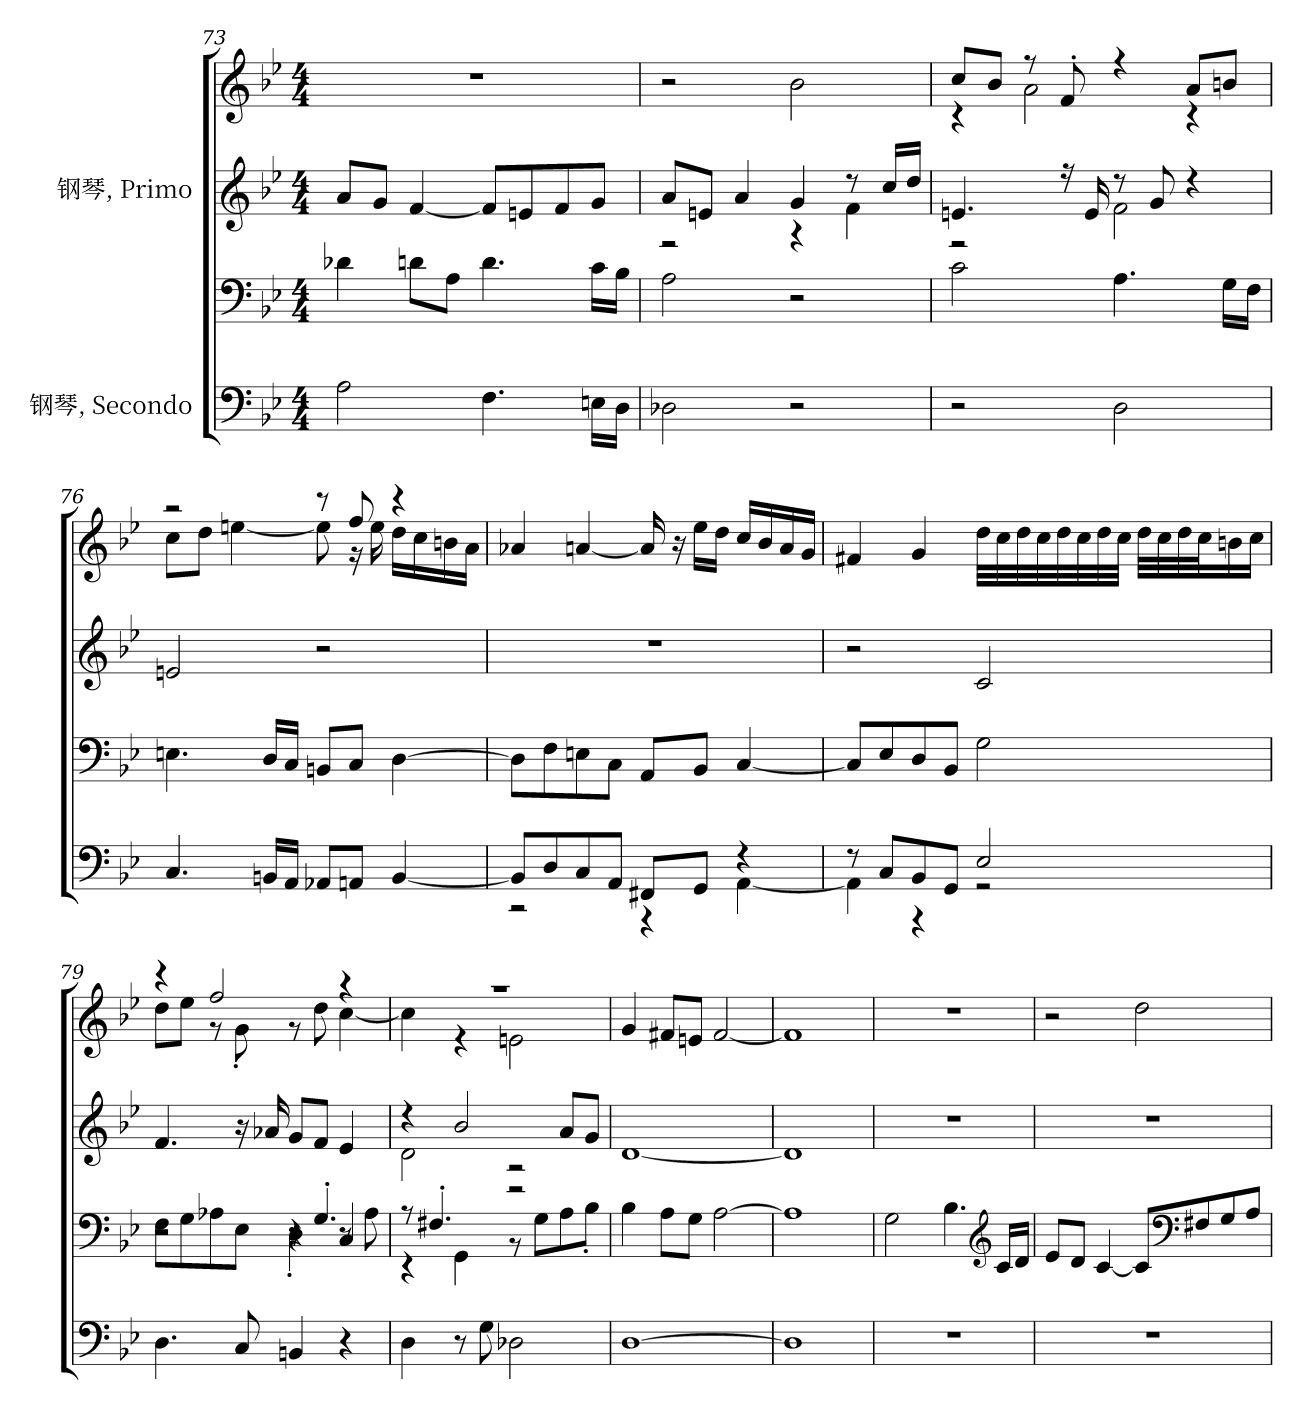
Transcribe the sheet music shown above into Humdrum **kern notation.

**kern	**kern	**kern	**kern
*part2	*part2	*part1	*part1
*staff4	*staff3	*staff2	*staff1
*I"钢琴, Secondo	*	*I"钢琴, Primo	*
*clefF4	*clefF4	*clefG2	*clefG2
*k[b-e-]	*k[b-e-]	*k[b-e-]	*k[b-e-]
*M4/4	*M4/4	*M4/4	*M4/4
=73	=73	=73	=73
2A\	4d-X\	8a/L	1r
.	.	8g/J	.
.	8dn\L	[4f/	.
.	8A\J	.	.
4.F\	4.d\	8f/L]	.
.	.	8en/	.
.	.	8f/	.
16En\LL	16c\LL	8g/J	.
16D\JJ	16B-\JJ	.	.
=74	=74	=74	=74
*	*	*^	*
2D-X\	2A\	8a/L	2r	2r
.	.	8en/J	.	.
.	.	4a/	.	.
2r	2r	4g/	4r	2b-\
.	.	8r	4f\	.
.	.	16cc/LL	.	.
.	.	16dd/JJ	.	.
!!LO:LB:g=z
=75	=75	=75	=75	=75
*	*	*	*	*^
2r	2c\	4.en/	2r	8cc/L	4r
.	.	.	.	8b-/J	.
.	.	.	.	8r	2a\
.	.	16r	.	8f'/	.
.	.	16e/	.	.	.
2D\	4.A\	8r	2f\	4r	.
.	.	8g/	.	.	.
.	.	4r	.	8a/L	4r
.	16G\LL	.	.	8bn/J	.
.	16F\JJ	.	.	.	.
*	*	*v	*v	*	*
=76	=76	=76	=76	=76
4.C/	4.En\	2en/	2r	8cc\L
.	.	.	.	8dd\J
.	.	.	.	[4een\
16BBn/LL	16D/LL	.	.	.
16AA/JJ	16C/JJ	.	.	.
8AA-X/L	8BBn/L	2r	8r	8ee\]
8AAn/J	8C/J	.	8ff/	16r
.	.	.	.	16ee\
[4BB/	[4D\	.	4r	16dd\LL
.	.	.	.	16cc\
.	.	.	.	16bn\
.	.	.	.	16a\JJ
*	*	*	*v	*v
=77	=77	=77	=77
*^	*	*	*
8BB/L]	2r	8D\L]	1r	4a-X/
8D/	.	8F\	.	.
8C/	.	8En\	.	[4an/
8AA/J	.	8C\J	.	.
8FF#X/L	4r	8AA/L	.	16a/]
.	.	.	.	16r
8GG/J	.	8BB-/J	.	16ee-\LL
.	.	.	.	16dd\JJ
4r	[4AA\	[4C/	.	16cc/LL
.	.	.	.	16b-/
.	.	.	.	16a/
.	.	.	.	16g/JJ
!!LO:LB:g=z
=78	=78	=78	=78	=78
8r	4AA\]	8C/L]	2r	4f#X/
8C/L	.	8E-/	.	.
8BB-/	4r	8D/	.	4g/
8GG/J	.	8BB-/J	.	.
2E-/	2r	2G\	2c/	32dd\LLL
.	.	.	.	32cc\
.	.	.	.	32dd\
.	.	.	.	32cc\
.	.	.	.	32dd\
.	.	.	.	32cc\
.	.	.	.	32dd\
.	.	.	.	32cc\JJJ
.	.	.	.	32dd\LLL
.	.	.	.	32cc\
.	.	.	.	32dd\
.	.	.	.	32cc\J
.	.	.	.	16bn\
.	.	.	.	16cc\JJ
*v	*v	*	*	*
=79	=79	=79	=79
*	*^	*	*^
*	*	*^	*	*	*
4.D\	2r	8F\L	2r	4.f/	4r	8dd\L
.	.	8G\	.	.	.	8ee-\J
.	.	8A-X\	.	.	2ff/	8r
8C/	.	8E-\J	.	16r	.	8g'\
.	.	.	.	16a-X/	.	.
4BBn/	8r	4D'\	4r	8g/L	.	8r
.	4.G'/	.	.	8f/J	.	8dd\
4r	.	8r	4C/	4e-/	4r	[4cc\
.	.	8A-\	.	.	.	.
*	*	*v	*v	*	*	*
=80	=80	=80	=80	=80	=80
*	*	*	*^	*	*
4D\	8r	4r	4r	2d\	1r	4cc\]
.	4.F#X'/	.	.	.	.	.
8r	.	4GG\	2b-/	.	.	4r
8G\	.	.	.	.	.	.
2D-X\	2r	8r	.	2r	.	2en\
.	.	8G\L	.	.	.	.
.	.	8A\	8a/L	.	.	.
.	.	8B-'\J	8g/J	.	.	.
*	*v	*v	*	*	*	*
*	*	*v	*v	*	*
*	*	*	*v	*v
!!LO:PB:g=z
=81	=81	=81	=81
[1D	4B-\	[1d	4g/
.	8A\L	.	8f#X/L
.	8G\J	.	8en/J
.	[2A\	.	[2f#/
=82	=82	=82	=82
1D]	1A]	1d]	1f#]
=83	=83	=83	=83
1r	2G\	1r	1r
.	4.B-\	.	.
*	*clefG2	*	*
.	16c/LL	.	.
.	16d/JJ	.	.
=84	=84	=84	=84
1r	8e-/L	1r	2r
.	8d/J	.	.
.	[4c/	.	.
.	8c/L]	.	2dd\
*	*clefF4	*	*
.	8F#X/	.	.
.	8G/	.	.
.	8A/J	.	.
=	=	=	=
*-	*-	*-	*-
